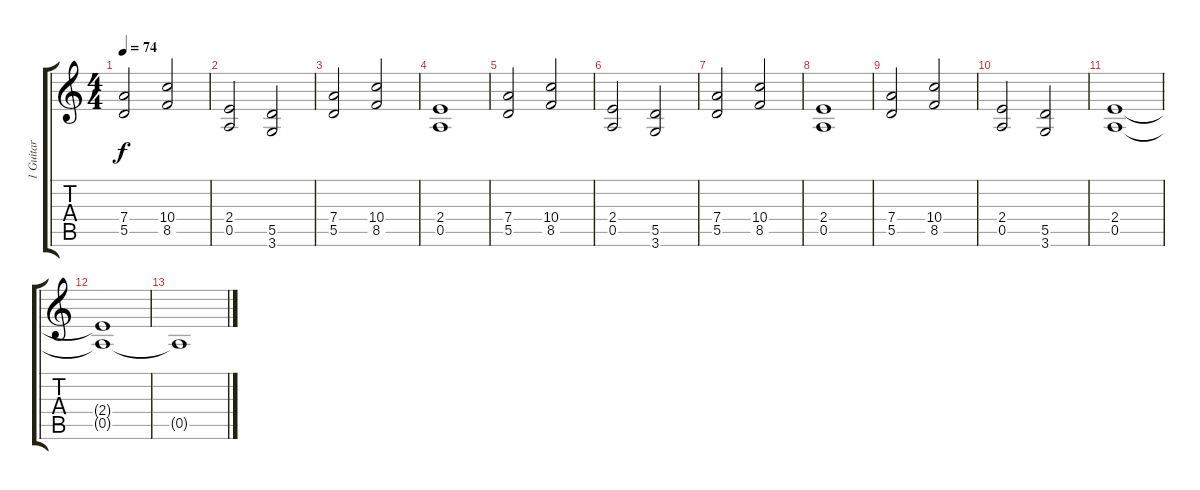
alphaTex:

\track ("1 Guitar " "1 Guitar ") {instrument distortionguitar}
\staff {score tabs}
\tuning (E4 B3 G3 D3 A2 E2) {hide}
\ts (4 4)
\tempo 74
\clef g2
\ks c
(7.4 5.5).2{dy f} (10.4 8.5).2 |
(2.4 0.5).2 (5.5 3.6).2 |
(7.4 5.5).2 (10.4 8.5).2 |
(2.4 0.5).1 |
(7.4 5.5).2 (10.4 8.5).2 |
(2.4 0.5).2 (5.5 3.6).2 |
(7.4 5.5).2 (10.4 8.5).2 |
(2.4 0.5).1 |
(7.4 5.5).2 (10.4 8.5).2 |
(2.4 0.5).2 (5.5 3.6).2 |
(2.4 0.5).1 |
(2.4{t} 0.5{t}).1{volume 0} |
0.5{t}.1
